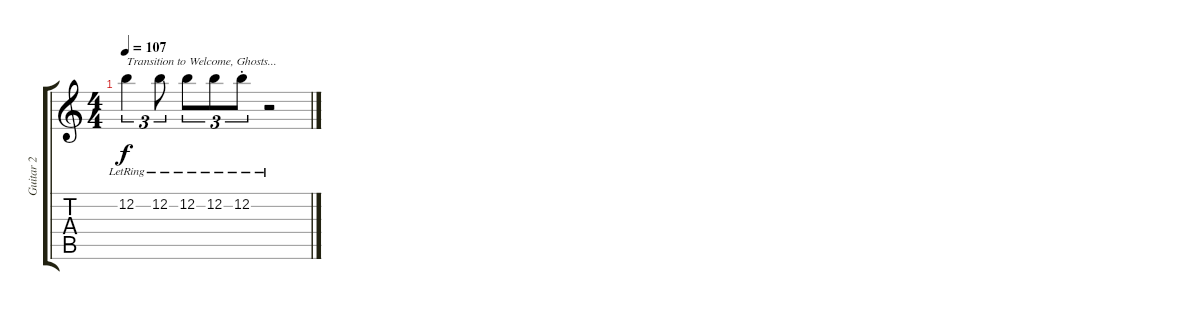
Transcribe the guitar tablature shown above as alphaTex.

\track ("Guitar 2" "Guitar 2") {instrument electricguitarjazz}
\staff {score tabs}
\tuning (E4 B3 G3 D3 A2 E2) {hide}
\ts (4 4)
\tempo 107
\clef g2
\ks c
12.2{lr}.4{tu (3 2) txt "Transition to Welcome, Ghosts..." dy f} 12.2{lr}.8{tu (3 2)} 12.2{lr}.8{tu (3 2)} 12.2{lr}.8{tu (3 2)} 12.2{st lr}.8{tu (3 2)} r.2
